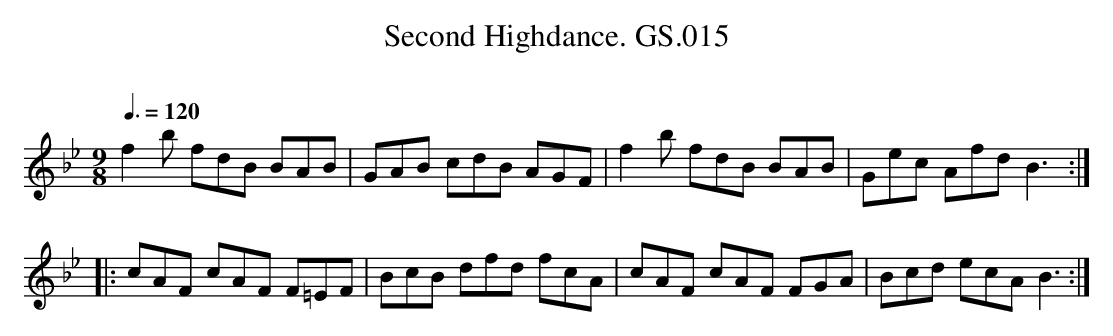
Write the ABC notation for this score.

X:1
T:Second Highdance. GS.015
M:9/8
L:1/8
Q:3/8=120
O:
K:Bb major
f2b fdB BAB | GAB cdB AGF | f2b fdB BAB | Gec Afd B3 :|
|: cAF cAF F=EF| BcB dfd fcA | cAF cAF FGA | Bcd ecA B3 :|
